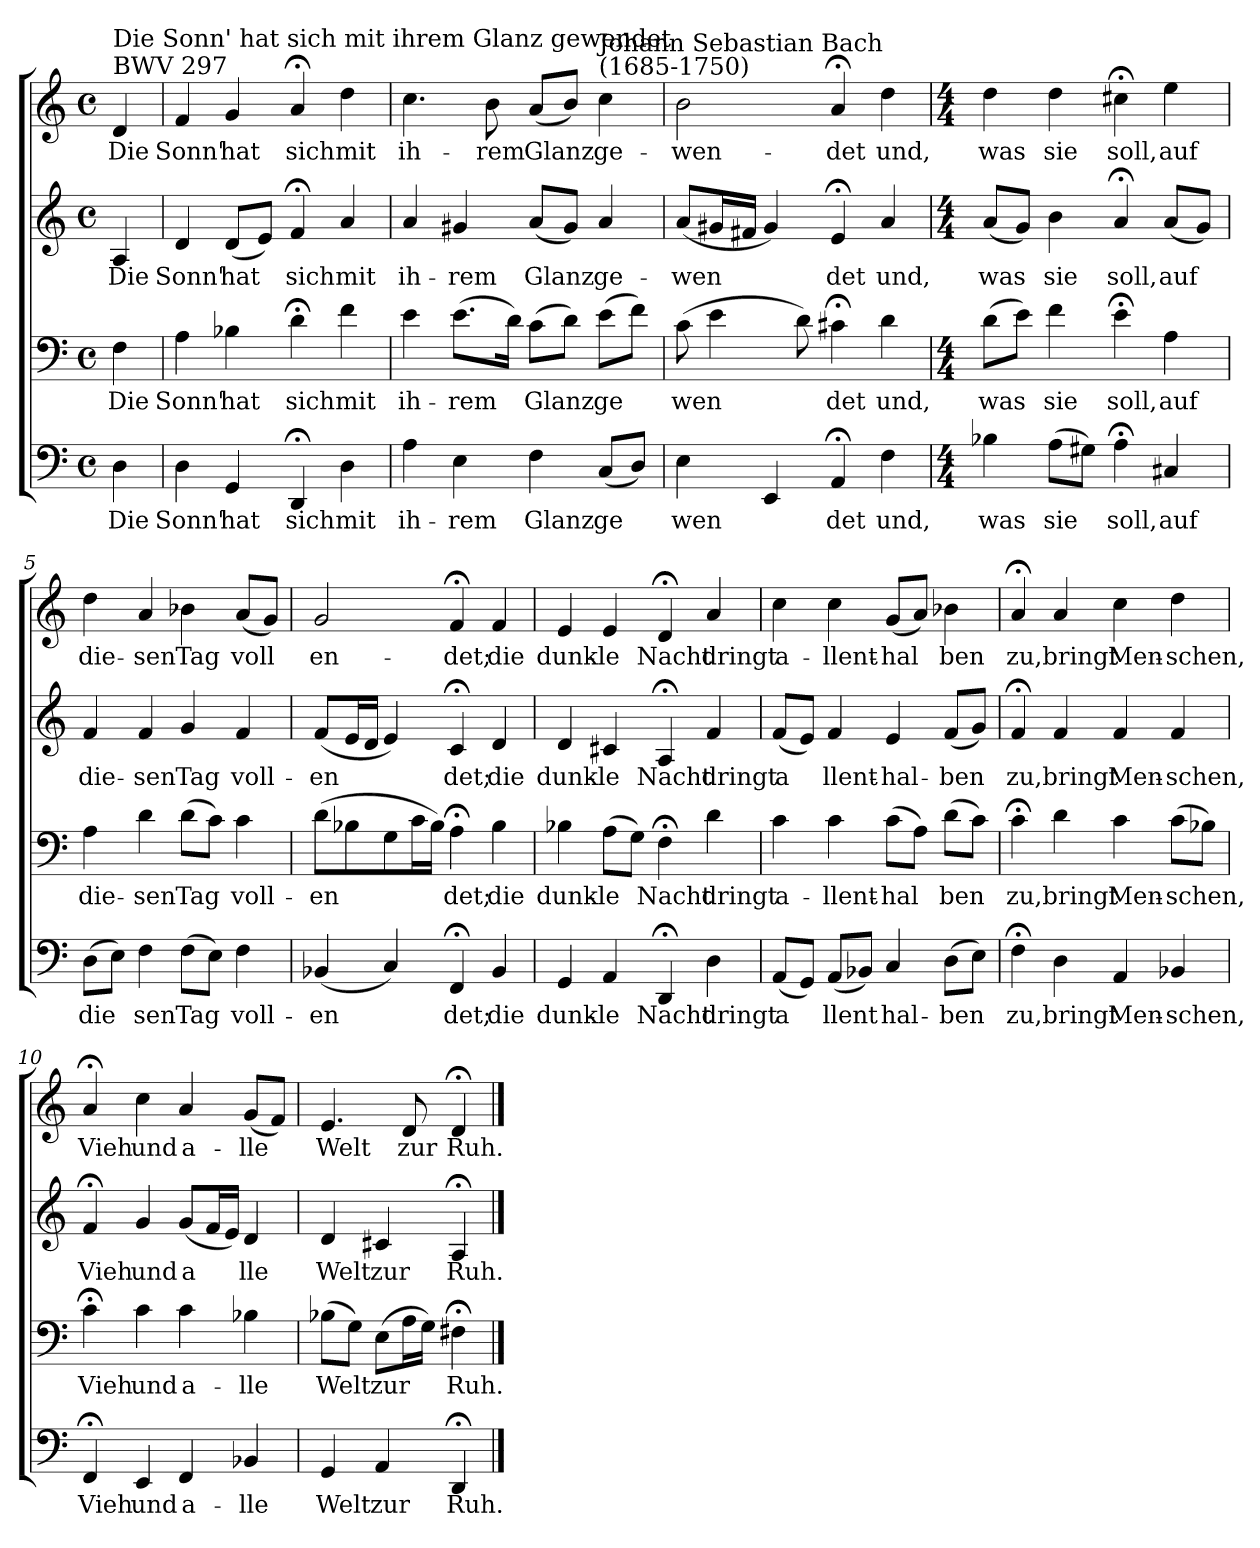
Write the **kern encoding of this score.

**kern	**text	**kern	**text	**kern	**text	**kern	**text
*part4	*part4	*part3	*part3	*part2	*part2	*part1	*part1
*staff4	*staff4	*staff3	*staff3	*staff2	*staff2	*staff1	*staff1
*clefF4	*	*clefF4	*	*clefG2	*	*clefG2	*
*k[]	*	*k[]	*	*k[]	*	*k[]	*
*C:	*	*C:	*	*C:	*	*C:	*
*M4/4	*	*M4/4	*	*M4/4	*	*M4/4	*
*met(c)	*	*met(c)	*	*met(c)	*	*met(c)	*
=	=	=	=	=	=	=	=
!	!	!	!	!	!	!LO:TX:a:t=Die Sonn' hat sich mit ihrem Glanz gewendet	!
!	!	!	!	!	!	!LO:TX:a:t=BWV 297	!
!	!LO:LY:b	!	!LO:LY:b	!	!LO:LY:b	!	!LO:LY:b
4D\	Die	4F\	Die	4A/	Die	4d/	Die
=1	=1	=1	=1	=1	=1	=1	=1
!	!LO:LY:b	!	!LO:LY:b	!	!LO:LY:b	!	!LO:LY:b
4D\	Sonn'	4A\	Sonn'	4d/	Sonn'	4f/	Sonn'
!	!LO:LY:b	!	!LO:LY:b	!	!LO:LY:b	!	!LO:LY:b
4GG/	hat	4B-X\	hat	(<8d/L	hat	4g/	hat
.	.	.	.	8e/J)	.	.	.
!	!LO:LY:b	!	!LO:LY:b	!	!LO:LY:b	!	!LO:LY:b
4DD;/	sich	4d;<\	sich	4f;/	sich	4a;/	sich
!	!LO:LY:b	!	!LO:LY:b	!	!LO:LY:b	!	!LO:LY:b
4D\	mit	4f\	mit	4a/	mit	4dd\	mit
=2	=2	=2	=2	=2	=2	=2	=2
!	!LO:LY:b	!	!LO:LY:b	!	!LO:LY:b	!	!LO:LY:b
4A\	ih-	4e\	ih-	4a/	ih-	4.cc\	ih-
!	!LO:LY:b	!	!LO:LY:b	!	!LO:LY:b	!	!
4E\	-rem	(>8.e\L	-rem	4g#X/	-rem	.	.
!	!	!	!	!	!	!	!LO:LY:b
.	.	.	.	.	.	8b\	-rem
.	.	16d\Jk)	.	.	.	.	.
!	!LO:LY:b	!	!LO:LY:b	!	!LO:LY:b	!	!LO:LY:b
4F\	Glanz	(>8c\L	Glanz	(<8a/L	Glanz	(<8a/L	Glanz
.	.	8d\J)	.	8g#/J)	.	8b/J)	.
!	!	!	!	!	!	!LO:TX:a:t=Johann Sebastian Bach\n(1685-1750)	!
!	!LO:LY:b	!	!LO:LY:b	!	!LO:LY:b	!	!LO:LY:b
(<8C/L	ge	(>8e\L	ge	4a/	ge-	4cc\	ge-
8D/J)	.	8f\J)	.	.	.	.	.
=3	=3	=3	=3	=3	=3	=3	=3
!	!LO:LY:b	!	!LO:LY:b	!	!LO:LY:b	!	!LO:LY:b
4E\	wen	(>8c\	wen	(<8a/L	-wen	2b\	-wen-
.	.	4e\	.	16g#X/L	.	.	.
.	.	.	.	16f#X/JJ	.	.	.
4EE/	.	.	.	4g#/)	.	.	.
.	.	8d\)	.	.	.	.	.
!	!LO:LY:b	!	!LO:LY:b	!	!LO:LY:b	!	!LO:LY:b
4AA;/	det	4c#X;<\	det	4e;/	det	4a;/	-det
!	!LO:LY:b	!	!LO:LY:b	!	!LO:LY:b	!	!LO:LY:b
4F\	und,	4d\	und,	4a/	und,	4dd\	und,
!!LO:LB:g=z
=4	=4	=4	=4	=4	=4	=4	=4
*M4/4	*	*M4/4	*	*M4/4	*	*M4/4	*
!	!LO:LY:b	!	!LO:LY:b	!	!LO:LY:b	!	!LO:LY:b
4B-X\	was	(>8d\L	was	(<8a/L	was	4dd\	was
.	.	8e\J)	.	8g/J)	.	.	.
!	!LO:LY:b	!	!LO:LY:b	!	!LO:LY:b	!	!LO:LY:b
(>8A\L	sie	4f\	sie	4b\	sie	4dd\	sie
8G#X\J)	.	.	.	.	.	.	.
!	!LO:LY:b	!	!LO:LY:b	!	!LO:LY:b	!	!LO:LY:b
4A;<\	soll,	4e;<\	soll,	4a;/	soll,	4cc#X;<\	soll,
!	!LO:LY:b	!	!LO:LY:b	!	!LO:LY:b	!	!LO:LY:b
4C#X/	auf	4A\	auf	(<8a/L	auf	4ee\	auf
.	.	.	.	8g/J)	.	.	.
=5	=5	=5	=5	=5	=5	=5	=5
!	!LO:LY:b	!	!LO:LY:b	!	!LO:LY:b	!	!LO:LY:b
(>8D\L	die	4A\	die-	4f/	die-	4dd\	die-
8E\J)	.	.	.	.	.	.	.
!	!LO:LY:b	!	!LO:LY:b	!	!LO:LY:b	!	!LO:LY:b
4F\	sen	4d\	-sen	4f/	-sen	4a/	-sen
!	!LO:LY:b	!	!LO:LY:b	!	!LO:LY:b	!	!LO:LY:b
(>8F\L	Tag	(>8d\L	Tag	4g/	Tag	4b-X\	Tag
8E\J)	.	8c\J)	.	.	.	.	.
!	!LO:LY:b	!	!LO:LY:b	!	!LO:LY:b	!	!LO:LY:b
4F\	voll-	4c\	voll-	4f/	voll-	(<8a/L	voll
.	.	.	.	.	.	8g/J)	.
=6	=6	=6	=6	=6	=6	=6	=6
!	!LO:LY:b	!	!LO:LY:b	!	!LO:LY:b	!	!LO:LY:b
(<4BB-X/	-en	(>8d\L	-en	(<8f/L	-en	2g/	en-
.	.	8B-X\	.	16e/L	.	.	.
.	.	.	.	16d/JJ	.	.	.
4C/)	.	8G\	.	4e/)	.	.	.
.	.	16c\L	.	.	.	.	.
.	.	16B-\JJ)	.	.	.	.	.
!	!LO:LY:b	!	!LO:LY:b	!	!LO:LY:b	!	!LO:LY:b
4FF;/	det;	4A;<\	det;	4c;/	det;	4f;/	-det;
!	!LO:LY:b	!	!LO:LY:b	!	!LO:LY:b	!	!LO:LY:b
4BB-/	die	4B-\	die	4d/	die	4f/	die
=7	=7	=7	=7	=7	=7	=7	=7
!	!LO:LY:b	!	!LO:LY:b	!	!LO:LY:b	!	!LO:LY:b
4GG/	dunk-	4B-X\	dunk-	4d/	dunk-	4e/	dunk-
!	!LO:LY:b	!	!LO:LY:b	!	!LO:LY:b	!	!LO:LY:b
4AA/	-le	(>8A\L	-le	4c#X/	-le	4e/	-le
.	.	8G\J)	.	.	.	.	.
!	!LO:LY:b	!	!LO:LY:b	!	!LO:LY:b	!	!LO:LY:b
4DD;/	Nacht	4F;<\	Nacht	4A;/	Nacht	4d;/	Nacht
!	!LO:LY:b	!	!LO:LY:b	!	!LO:LY:b	!	!LO:LY:b
4D\	dringt	4d\	dringt	4f/	dringt	4a/	dringt
!!LO:LB:g=z
=8	=8	=8	=8	=8	=8	=8	=8
!	!LO:LY:b	!	!LO:LY:b	!	!LO:LY:b	!	!LO:LY:b
(<8AA/L	a	4c\	a-	(<8f/L	a	4cc\	a-
8GG/J)	.	.	.	8e/J)	.	.	.
!	!LO:LY:b	!	!LO:LY:b	!	!LO:LY:b	!	!LO:LY:b
(<8AA/L	llent	4c\	-llent-	4f/	llent-	4cc\	-llent-
8BB-X/J)	.	.	.	.	.	.	.
!	!LO:LY:b	!	!LO:LY:b	!	!LO:LY:b	!	!LO:LY:b
4C/	hal-	(>8c\L	-hal	4e/	-hal-	(<8g/L	-hal
.	.	8A\J)	.	.	.	8a/J)	.
!	!LO:LY:b	!	!LO:LY:b	!	!LO:LY:b	!	!LO:LY:b
(>8D\L	-ben	(>8d\L	ben	(<8f/L	-ben	4b-X\	ben
8E\J)	.	8c\J)	.	8g/J)	.	.	.
=9	=9	=9	=9	=9	=9	=9	=9
!	!LO:LY:b	!	!LO:LY:b	!	!LO:LY:b	!	!LO:LY:b
4F;<\	zu,	4c;<\	zu,	4f;/	zu,	4a;/	zu,
!	!LO:LY:b	!	!LO:LY:b	!	!LO:LY:b	!	!LO:LY:b
4D\	bringt	4d\	bringt	4f/	bringt	4a/	bringt
!	!LO:LY:b	!	!LO:LY:b	!	!LO:LY:b	!	!LO:LY:b
4AA/	Men-	4c\	Men-	4f/	Men-	4cc\	Men-
!	!LO:LY:b	!	!LO:LY:b	!	!LO:LY:b	!	!LO:LY:b
4BB-X/	-schen,	(>8c\L	-schen,	4f/	-schen,	4dd\	-schen,
.	.	8B-X\J)	.	.	.	.	.
=10	=10	=10	=10	=10	=10	=10	=10
!	!LO:LY:b	!	!LO:LY:b	!	!LO:LY:b	!	!LO:LY:b
4FF;/	Vieh	4c;<\	Vieh	4f;/	Vieh	4a;/	Vieh
!	!LO:LY:b	!	!LO:LY:b	!	!LO:LY:b	!	!LO:LY:b
4EE/	und	4c\	und	4g/	und	4cc\	und
!	!LO:LY:b	!	!LO:LY:b	!	!LO:LY:b	!	!LO:LY:b
4FF/	a-	4c\	a-	(<8g/L	a	4a/	a-
.	.	.	.	16f/L	.	.	.
.	.	.	.	16e/JJ)	.	.	.
!	!LO:LY:b	!	!LO:LY:b	!	!LO:LY:b	!	!LO:LY:b
4BB-X/	-lle	4B-X\	-lle	4d/	lle	(<8g/L	-lle
.	.	.	.	.	.	8f/J)	.
=11	=11	=11	=11	=11	=11	=11	=11
!	!LO:LY:b	!	!LO:LY:b	!	!LO:LY:b	!	!LO:LY:b
4GG/	Welt	(>8B-X\L	Welt	4d/	Welt	4.e/	Welt
.	.	8G\J)	.	.	.	.	.
!	!LO:LY:b	!	!LO:LY:b	!	!LO:LY:b	!	!
4AA/	zur	(>8E\L	zur	4c#X/	zur	.	.
!	!	!	!	!	!	!	!LO:LY:b
.	.	16A\L	.	.	.	8d/	zur
.	.	16G\JJ)	.	.	.	.	.
!	!LO:LY:b	!	!LO:LY:b	!	!LO:LY:b	!	!LO:LY:b
4DD;/	Ruh.	4F#X;<\	Ruh.	4A;/	Ruh.	4d;/	Ruh.
==	==	==	==	==	==	==	==
*-	*-	*-	*-	*-	*-	*-	*-
